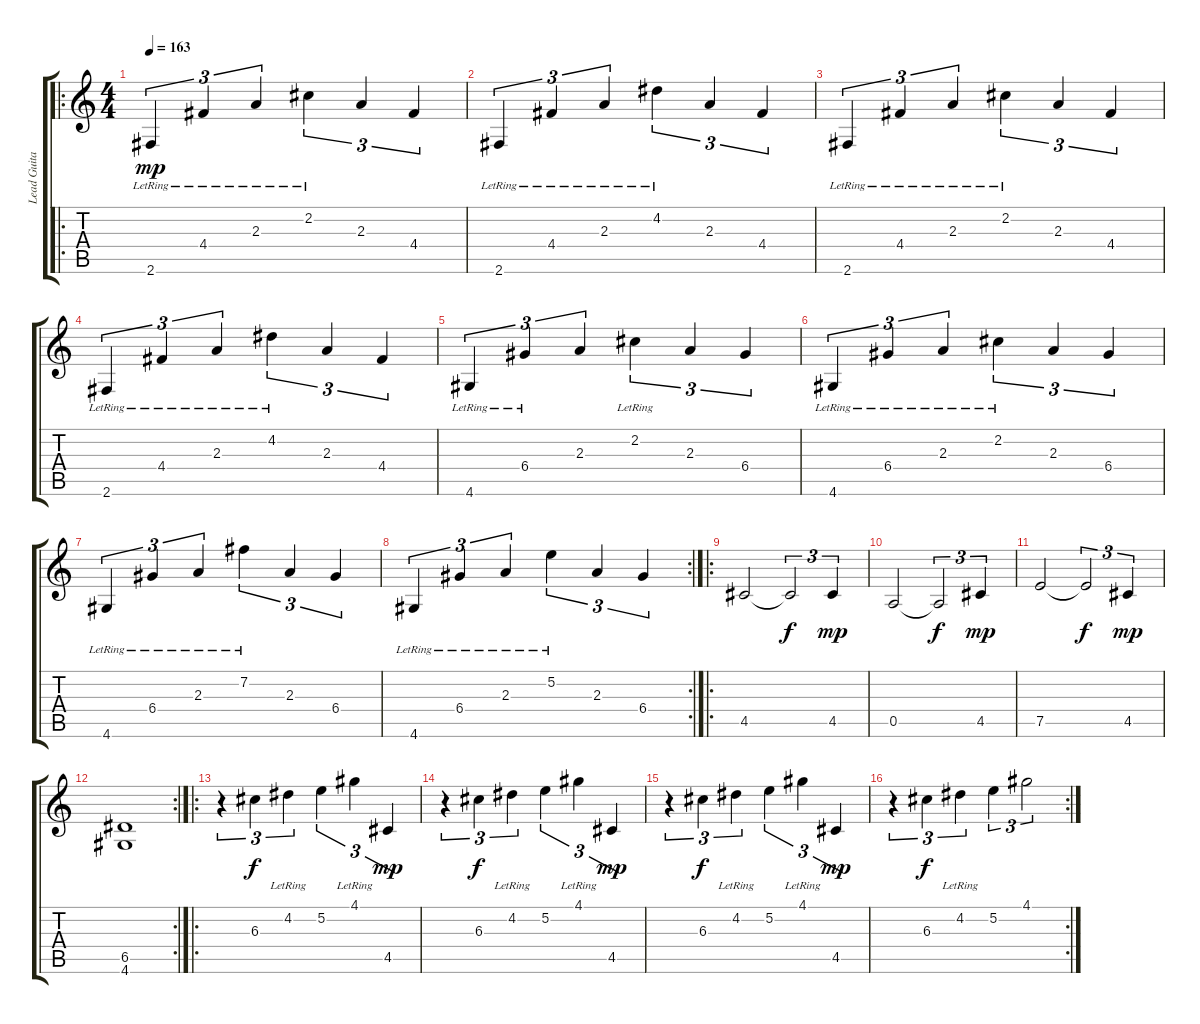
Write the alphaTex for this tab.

\track ("Lead Guitar" "Lead Guita") {instrument electricguitarjazz}
\staff {score tabs}
\tuning (E4 B3 G3 D3 A2 E2) {hide}
\ro
\ts (4 4)
\tempo 163
\clef g2
\ks c
2.6{lr}.4{tu (3 2) dy mp volume 13 instrument acousticguitarnylon} 4.4{lr}.4{tu (3 2)} 2.3{lr}.4{tu (3 2)} 2.2{lr}.4{tu (3 2)} 2.3.4{tu (3 2)} 4.4.4{tu (3 2)} |
2.6{lr}.4{tu (3 2)} 4.4{lr}.4{tu (3 2)} 2.3{lr}.4{tu (3 2)} 4.2{lr}.4{tu (3 2)} 2.3.4{tu (3 2)} 4.4.4{tu (3 2)} |
2.6{lr}.4{tu (3 2)} 4.4{lr}.4{tu (3 2)} 2.3{lr}.4{tu (3 2)} 2.2{lr}.4{tu (3 2)} 2.3.4{tu (3 2)} 4.4.4{tu (3 2)} |
2.6{lr}.4{tu (3 2)} 4.4{lr}.4{tu (3 2)} 2.3{lr}.4{tu (3 2)} 4.2{lr}.4{tu (3 2)} 2.3.4{tu (3 2)} 4.4.4{tu (3 2)} |
4.6{lr}.4{tu (3 2)} 6.4{lr}.4{tu (3 2)} 2.3.4{tu (3 2)} 2.2{lr}.4{tu (3 2)} 2.3.4{tu (3 2)} 6.4.4{tu (3 2)} |
4.6{lr}.4{tu (3 2)} 6.4{lr}.4{tu (3 2)} 2.3{lr}.4{tu (3 2)} 2.2{lr}.4{tu (3 2)} 2.3.4{tu (3 2)} 6.4.4{tu (3 2)} |
4.6{lr}.4{tu (3 2)} 6.4{lr}.4{tu (3 2)} 2.3{lr}.4{tu (3 2)} 7.2{lr}.4{tu (3 2)} 2.3.4{tu (3 2)} 6.4.4{tu (3 2)} |
\rc 2
4.6{lr}.4{tu (3 2)} 6.4{lr}.4{tu (3 2)} 2.3{lr}.4{tu (3 2)} 5.2{lr}.4{tu (3 2)} 2.3.4{tu (3 2)} 6.4.4{tu (3 2)} |
\ro
4.5.2 4.5{t}.2{tu (3 2) dy f} 4.5.4{tu (3 2) dy mp} |
0.5.2 0.5{t}.2{tu (3 2) dy f} 4.5.4{tu (3 2) dy mp} |
7.5.2 7.5{t}.2{tu (3 2) dy f} 4.5.4{tu (3 2) dy mp} |
\rc 2
(6.5 4.6).1 |
\ro
r.4{tu (3 2) instrument electricguitarjazz} 6.3.4{tu (3 2) dy f} 4.2{lr}.4{tu (3 2)} 5.2.4{tu (3 2)} 4.1{lr}.4{tu (3 2)} 4.5.4{tu (3 2) dy mp} |
r.4{tu (3 2)} 6.3.4{tu (3 2) dy f} 4.2{lr}.4{tu (3 2)} 5.2.4{tu (3 2)} 4.1{lr}.4{tu (3 2)} 4.5.4{tu (3 2) dy mp} |
r.4{tu (3 2)} 6.3.4{tu (3 2) dy f} 4.2{lr}.4{tu (3 2)} 5.2.4{tu (3 2)} 4.1{lr}.4{tu (3 2)} 4.5.4{tu (3 2) dy mp} |
\rc 2
r.4{tu (3 2)} 6.3.4{tu (3 2) dy f} 4.2{lr}.4{tu (3 2)} 5.2.4{tu (3 2)} 4.1.2{tu (3 2)}
